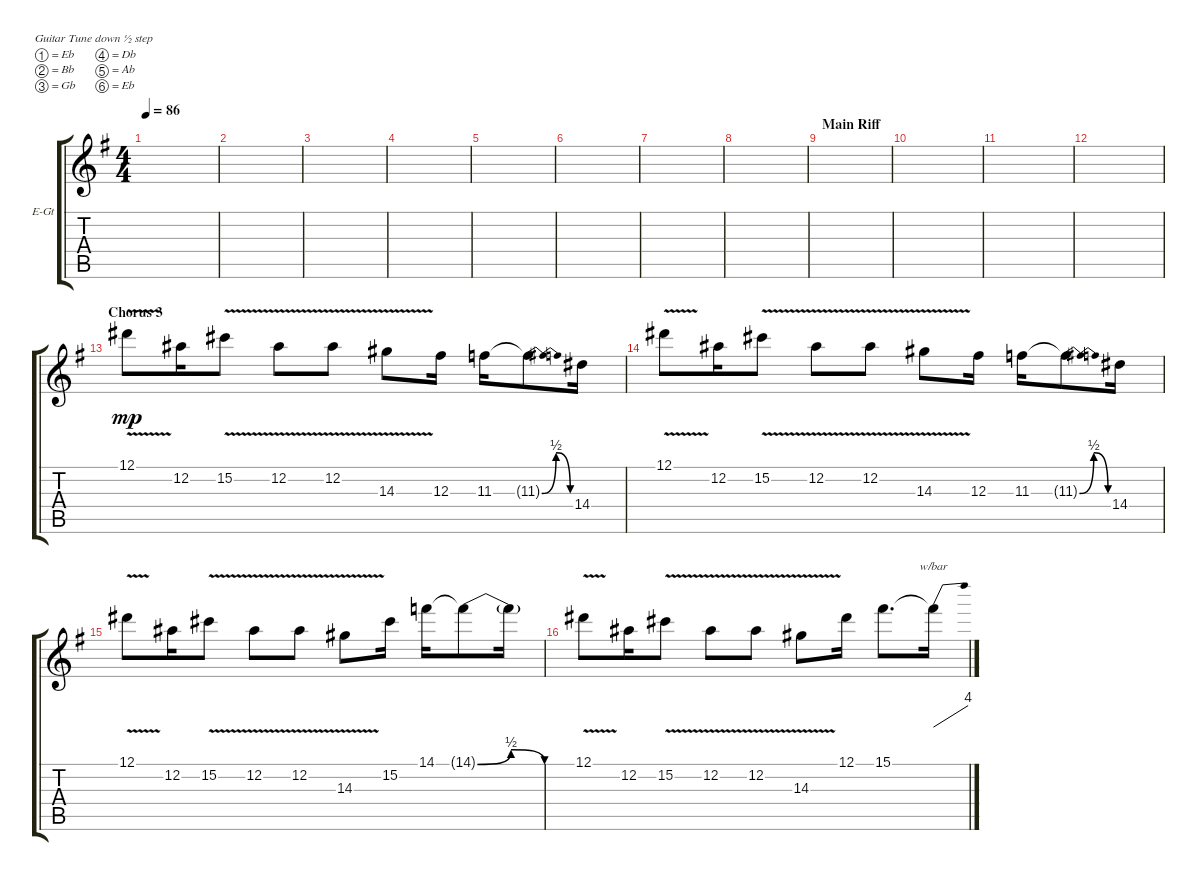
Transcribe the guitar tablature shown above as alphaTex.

\defaultSystemsLayout 4
\bracketExtendMode groupsimilarinstruments
\firstSystemTrackNameOrientation horizontal
\otherSystemsTrackNameOrientation horizontal
\track ("Guitar 2 (Leads)" "E-Gt") {instrument distortionguitar}
\staff {score tabs}
\tuning (Eb4 Bb3 Gb3 Db3 Ab2 Eb2)
\ts (4 4)
\tempo 86
\clef g2
\ks eminor
|
|
|
|
|
|
|
|
\section ("" "Main Riff")
|
|
|
|
\section ("" "Chorus 3")
12.1{v}.8{dy mp} 12.2.16 15.2{v}.8 12.2{v}.8 12.2{v}.8 14.3{v}.8 12.3.16 11.3.16 11.3{be (bendrelease 0 0 10.799999999999999 2 20.4 2 30 0) t}.8 14.4.16 |
12.1{v}.8 12.2.16 15.2{v}.8 12.2{v}.8 12.2{v}.8 14.3{v}.8 12.3.16 11.3.16 11.3{be (bendrelease 0 0 10.799999999999999 2 20.4 2 30 0) t}.8 14.4.16 |
12.1{v}.8 12.2.16 15.2{v}.8 12.2{v}.8 12.2{v}.8 14.3{v}.8 15.2.16 14.1.16 14.1{be (bendrelease 0 0 9.6 2 20.4 2 30 0) t}.8 14.1{t}.16 |
12.1{v}.8 12.2.16 15.2{v}.8 12.2{v}.8 12.2{v}.8 14.3{v}.8 12.1.16 15.1.8{d} 15.1{t}.16{tbe (dive default 0 0 59.4 16)}
